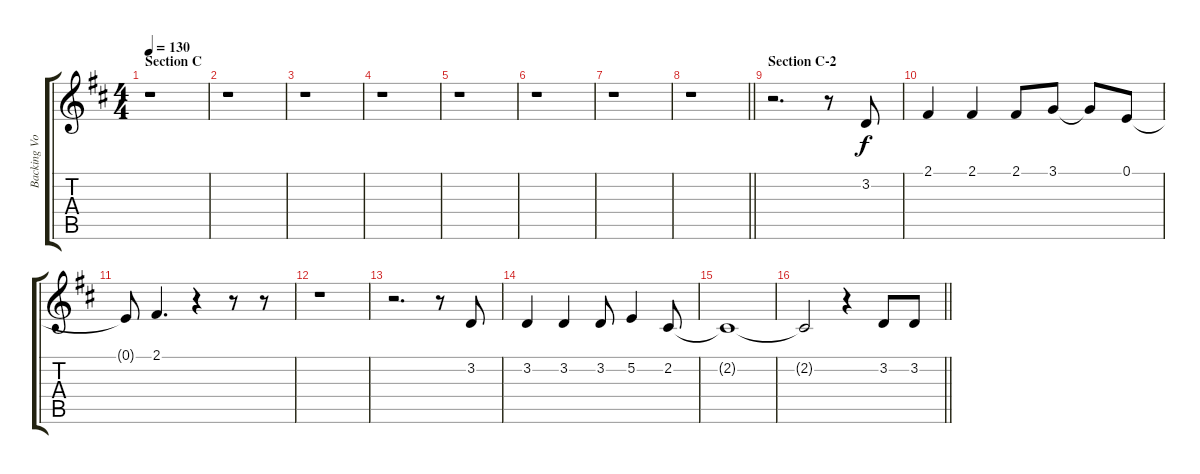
\track ("Backing Vocals" "Backing Vo") {instrument tenorsax}
\staff {score tabs}
\tuning (E4 B3 G3 D3 A2 E2) {hide}
\ts (4 4)
\section ("" "Section C")
\tempo 130
\clef g2
\ks d
r.1{dy f} |
r.1 |
r.1 |
r.1 |
r.1 |
r.1 |
r.1 |
\barLineRight lightlight
r.1 |
\section ("" "Section C-2")
r.2{d} r.8 3.2.8 |
2.1.4 2.1.4 2.1.8 3.1.8 3.1{t}.8 0.1.8 |
0.1{t}.8 2.1.4{d} r.4 r.8 r.8 |
r.1 |
r.2{d} r.8 3.2.8 |
3.2.4 3.2.4 3.2.8 5.2.4 2.2.8 |
2.2{t}.1 |
\barLineRight lightlight
2.2{t}.2 r.4 3.2.8 3.2.8
